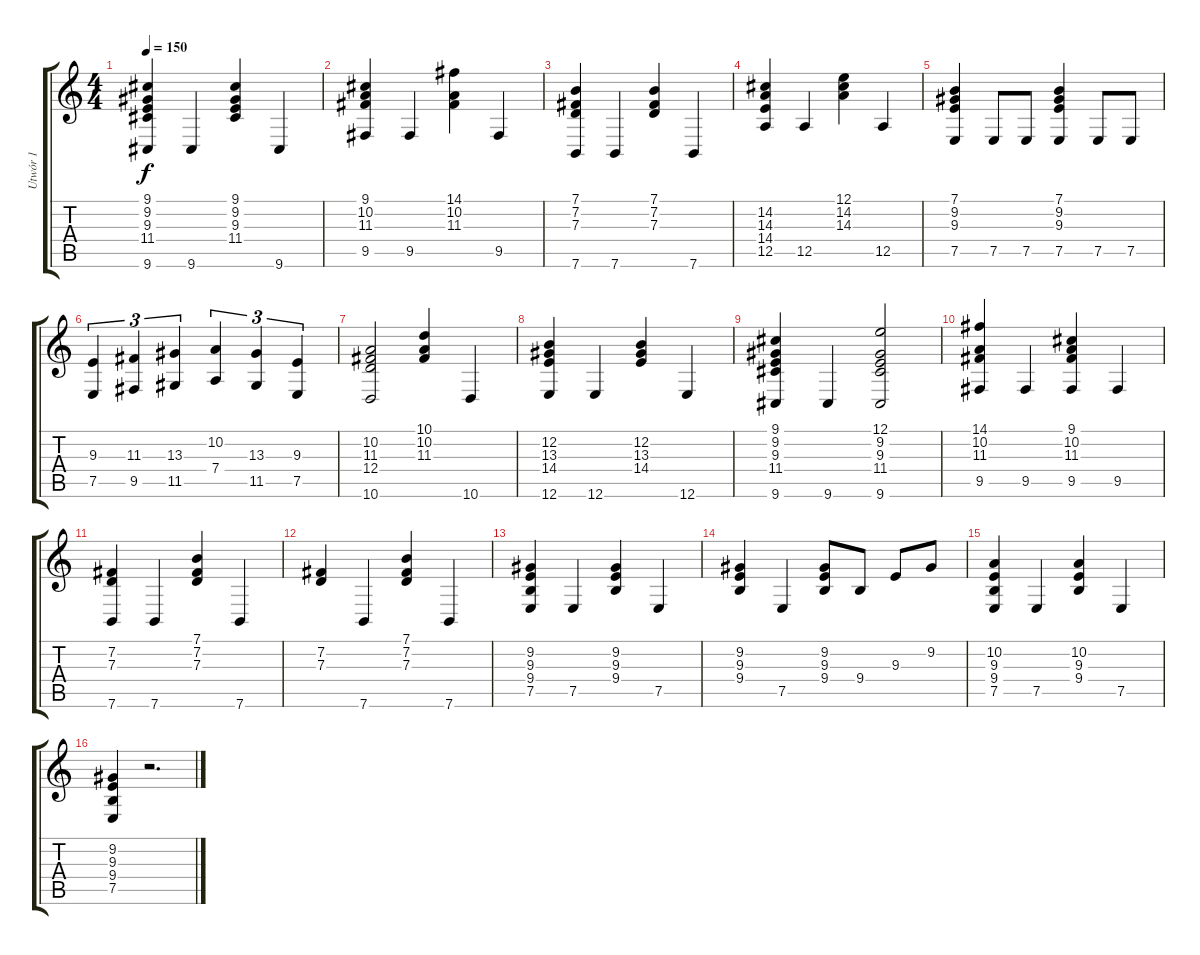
\track ("Utwór 1" "Utwór 1") {instrument acousticgrandpiano}
\staff {score tabs}
\tuning (E4 B3 G3 D3 A2 E2) {hide}
\ts (4 4)
\tempo 150
\clef g2
\ks c
(9.1 9.2 9.3 11.4 9.6).4{dy f} 9.6.4 (9.1 9.2 9.3 11.4).4 9.6.4 |
(9.1 10.2 11.3 9.5).4 9.5.4 (14.1 10.2 11.3).4 9.5.4 |
(7.1 7.2 7.3 7.6).4 7.6.4 (7.1 7.2 7.3).4 7.6.4 |
(14.2 14.3 14.4 12.5).4 12.5.4 (12.1 14.2 14.3).4 12.5.4 |
(7.1 9.2 9.3 7.5).4 7.5.8 7.5.8 (7.1 9.2 9.3 7.5).4 7.5.8 7.5.8 |
(9.3 7.5).4{tu (3 2)} (11.3 9.5).4{tu (3 2)} (13.3 11.5).4{tu (3 2)} (10.2 7.4).4{tu (3 2)} (13.3 11.5).4{tu (3 2)} (9.3 7.5).4{tu (3 2)} |
(10.2 11.3 12.4 10.6).2 (10.1 10.2 11.3).4 10.6.4 |
(12.2 13.3 14.4 12.6).4 12.6.4 (12.2 13.3 14.4).4 12.6.4 |
(9.1 9.2 9.3 11.4 9.6).4 9.6.4 (12.1 9.2 9.3 11.4 9.6).2 |
(14.1 10.2 11.3 9.5).4 9.5.4 (9.1 10.2 11.3 9.5).4 9.5.4 |
(7.2 7.3 7.6).4 7.6.4 (7.1 7.2 7.3).4 7.6.4 |
(7.2 7.3).4 7.6.4 (7.1 7.2 7.3).4 7.6.4 |
(9.2 9.3 9.4 7.5).4 7.5.4 (9.2 9.3 9.4).4 7.5.4 |
(9.2 9.3 9.4).4 7.5.4 (9.2 9.3 9.4).8 9.4.8 9.3.8 9.2.8 |
(10.2 9.3 9.4 7.5).4 7.5.4 (10.2 9.3 9.4).4 7.5.4 |
(9.2 9.3 9.4 7.5).4 r.2{d}
